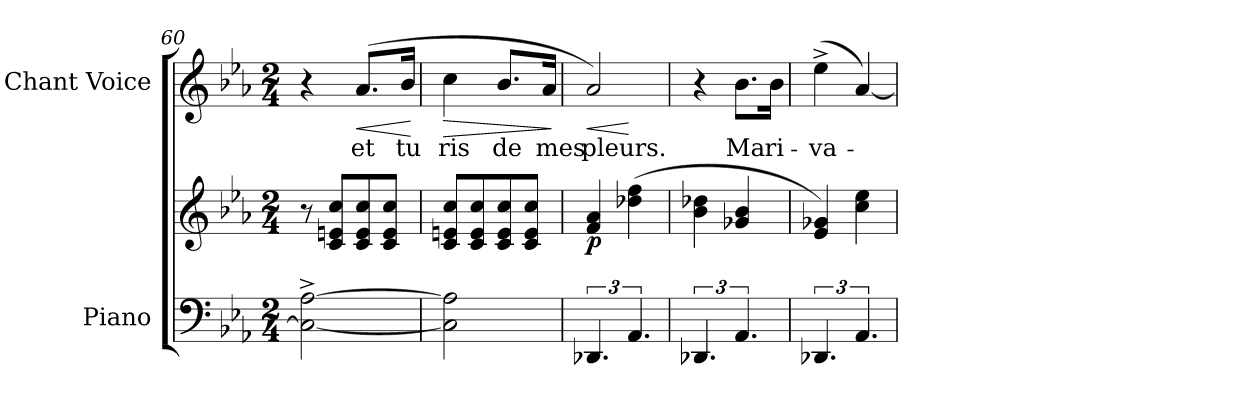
**kern	**kern	**dynam	**kern	**text	**dynam
*part2	*part2	*part2	*part1	*part1	*part1
*staff3	*staff2	*staff2/3	*staff1	*staff1	*staff1
*I"Piano	*	*	*I"Chant Voice	*	*
*I'Pno	*	*	*	*	*
*clefF4	*clefG2	*	*clefG2	*	*
*k[b-e-a-]	*k[b-e-a-]	*	*k[b-e-a-]	*	*
*M2/4	*M2/4	*	*M2/4	*	*
=60	=60	=60	=60	=60	=60
2C\_^ [2A-\^	8r	.	4r	.	.
.	8c/ 8en/ 8cc/L	.	.	.	.
!	!	!	!	!	!LO:HP:b
.	8c/ 8e/ 8cc/	.	(8.a-/L	et	<
.	8c/ 8e/ 8cc/J	.	.	.	.
.	.	.	16b-/Jk	tu	.
.	.	.	.	.	[
=61	=61	=61	=61	=61	=61
!	!	!	!	!	!LO:HP:b
2C\] 2A-\]	8c/ 8en/ 8cc/L	.	4cc\	ris	>
.	8c/ 8e/ 8cc/	.	.	.	.
.	8c/ 8e/ 8cc/	.	8.b-/L	de	.
.	8c/ 8e/ 8cc/J	.	.	.	.
.	.	.	16a-/Jk	mes	.
.	.	.	.	.	]
=62	=62	=62	=62	=62	=62
!	!	!LO:DY:b	!	!	!LO:HP:b
*	*	*	*^	*	*
6.DD-X/	4f/ 4a-/	p	2a-/)	4ryy	pleurs.	<
6.AA-/	(4dd-X\ 4ff\	.	.	4ryy	.	[
*	*	*	*v	*v	*	*
=63	=63	=63	=63	=63	=63
6.DD-X/	4b-\ 4dd-X\	.	4r	.	.
6.AA-/	4g-X/ 4b-/	.	8.b-\L	Ma	.
.	.	.	16b-\Jk	ri-	.
=64	=64	=64	=64	=64	=64
6.DD-X/	4e-/ 4g-X/)	.	(4ee-^\	-va-	.
6.AA-/	4cc\ 4ee-\	.	[4a-/)	.	.
=	=	=	=	=	=
*-	*-	*-	*-	*-	*-
